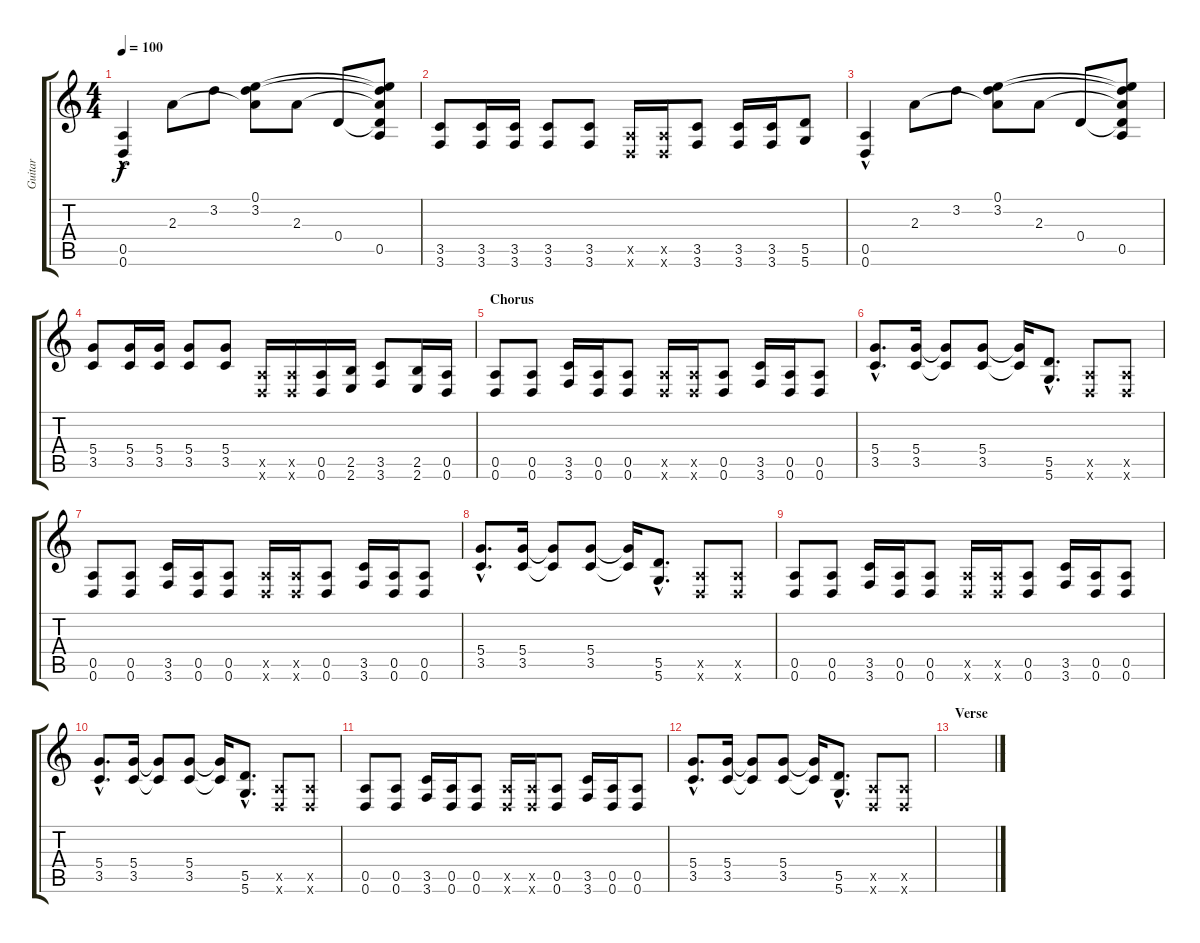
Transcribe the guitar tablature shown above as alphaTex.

\track ("Guitar" "Guitar") {instrument distortionguitar}
\staff {score tabs}
\tuning (E4 B3 G3 D3 A2 D2) {hide}
\ts (4 4)
\tempo 100
\clef g2
\ks c
(0.5{hac} 0.6{hac}).4{dy f} 2.3.8 3.2.8 (0.1 3.2 2.3{t}).8 2.3.8 0.4.8 (0.1{t} 3.2{t} 2.3{t} 0.4{t} 0.5).8 |
(3.5 3.6).8 (3.5 3.6).16 (3.5 3.6).16 (3.5 3.6).8 (3.5 3.6).8 (0.5{x} 0.6{x}).16 (0.5{x} 0.6{x}).16 (3.5 3.6).8 (3.5 3.6).16 (3.5 3.6).16 (5.5 5.6).8 |
(0.5{hac} 0.6{hac}).4 2.3.8 3.2.8 (0.1 3.2 2.3{t}).8 2.3.8 0.4.8 (0.1{t} 3.2{t} 2.3{t} 0.4{t} 0.5).8 |
(5.4 3.5).8 (5.4 3.5).16 (5.4 3.5).16 (5.4 3.5).8 (5.4 3.5).8 (0.5{x} 0.6{x}).16 (0.5{x} 0.6{x}).16 (0.5 0.6).16{volume 16 instrument distortionguitar} (2.5 2.6).16 (3.5 3.6).8 (2.5 2.6).16 (0.5 0.6).16 |
\section ("" "Chorus")
(0.5 0.6).8 (0.5 0.6).8 (3.5 3.6).16 (0.5 0.6).16 (0.5 0.6).8 (0.5{x} 0.6{x}).16 (0.5{x} 0.6{x}).16 (0.5 0.6).8 (3.5 3.6).16 (0.5 0.6).16 (0.5 0.6).8 |
(5.4{hac} 3.5{hac}).8{d} (5.4 3.5).16 (5.4{t} 3.5{t}).8 (5.4 3.5).8 (5.4{t} 3.5{t}).16 (5.5{hac} 5.6{hac}).8{d} (0.5{x} 0.6{x}).8 (0.5{x} 0.6{x}).8 |
(0.5 0.6).8 (0.5 0.6).8 (3.5 3.6).16 (0.5 0.6).16 (0.5 0.6).8 (0.5{x} 0.6{x}).16 (0.5{x} 0.6{x}).16 (0.5 0.6).8 (3.5 3.6).16 (0.5 0.6).16 (0.5 0.6).8 |
(5.4{hac} 3.5{hac}).8{d} (5.4 3.5).16 (5.4{t} 3.5{t}).8 (5.4 3.5).8 (5.4{t} 3.5{t}).16 (5.5{hac} 5.6{hac}).8{d} (0.5{x} 0.6{x}).8 (0.5{x} 0.6{x}).8 |
(0.5 0.6).8 (0.5 0.6).8 (3.5 3.6).16 (0.5 0.6).16 (0.5 0.6).8 (0.5{x} 0.6{x}).16 (0.5{x} 0.6{x}).16 (0.5 0.6).8 (3.5 3.6).16 (0.5 0.6).16 (0.5 0.6).8 |
(5.4{hac} 3.5{hac}).8{d} (5.4 3.5).16 (5.4{t} 3.5{t}).8 (5.4 3.5).8 (5.4{t} 3.5{t}).16 (5.5{hac} 5.6{hac}).8{d} (0.5{x} 0.6{x}).8 (0.5{x} 0.6{x}).8 |
(0.5 0.6).8 (0.5 0.6).8 (3.5 3.6).16 (0.5 0.6).16 (0.5 0.6).8 (0.5{x} 0.6{x}).16 (0.5{x} 0.6{x}).16 (0.5 0.6).8 (3.5 3.6).16 (0.5 0.6).16 (0.5 0.6).8 |
(5.4{hac} 3.5{hac}).8{d} (5.4 3.5).16 (5.4{t} 3.5{t}).8 (5.4 3.5).8 (5.4{t} 3.5{t}).16 (5.5{hac} 5.6{hac}).8{d} (0.5{x} 0.6{x}).8 (0.5{x} 0.6{x}).8 |
\section ("" "Verse")
